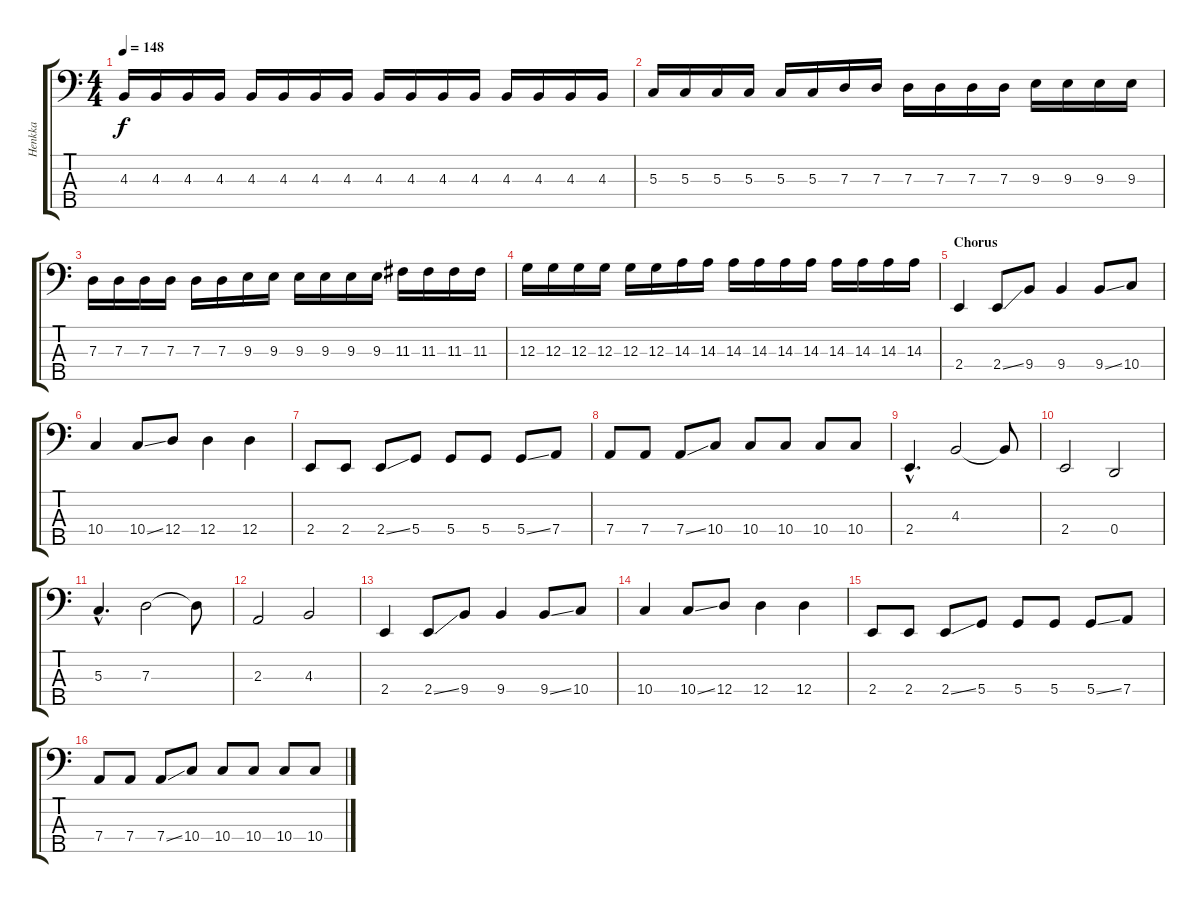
\track ("Henkka" "Henkka") {instrument electricbasspick}
\staff {score tabs}
\tuning (F2 C2 G1 D1 A0) {hide}
\ts (4 4)
\tempo 148
\clef f4
\ks c
4.3.16{dy f} 4.3.16 4.3.16 4.3.16 4.3.16 4.3.16 4.3.16 4.3.16 4.3.16 4.3.16 4.3.16 4.3.16 4.3.16 4.3.16 4.3.16 4.3.16 |
5.3.16 5.3.16 5.3.16 5.3.16 5.3.16 5.3.16 7.3.16 7.3.16 7.3.16 7.3.16 7.3.16 7.3.16 9.3.16 9.3.16 9.3.16 9.3.16 |
7.3.16 7.3.16 7.3.16 7.3.16 7.3.16 7.3.16 9.3.16 9.3.16 9.3.16 9.3.16 9.3.16 9.3.16 11.3.16 11.3.16 11.3.16 11.3.16 |
12.3.16 12.3.16 12.3.16 12.3.16 12.3.16 12.3.16 14.3.16 14.3.16 14.3.16 14.3.16 14.3.16 14.3.16 14.3.16 14.3.16 14.3.16 14.3.16 |
\section ("" "Chorus")
2.4.4 2.4{ss}.8 9.4.8 9.4.4 9.4{ss}.8 10.4.8 |
10.4.4 10.4{ss}.8 12.4.8 12.4.4 12.4.4 |
2.4.8 2.4.8 2.4{ss}.8 5.4.8 5.4.8 5.4.8 5.4{ss}.8 7.4.8 |
7.4.8 7.4.8 7.4{ss}.8 10.4.8 10.4.8 10.4.8 10.4.8 10.4.8 |
2.4{hac}.4{d} 4.3.2 4.3{t}.8 |
2.4.2 0.4.2 |
5.3{hac}.4{d} 7.3.2 7.3{t}.8 |
2.3.2 4.3.2 |
2.4.4 2.4{ss}.8 9.4.8 9.4.4 9.4{ss}.8 10.4.8 |
10.4.4 10.4{ss}.8 12.4.8 12.4.4 12.4.4 |
2.4.8 2.4.8 2.4{ss}.8 5.4.8 5.4.8 5.4.8 5.4{ss}.8 7.4.8 |
7.4.8 7.4.8 7.4{ss}.8 10.4.8 10.4.8 10.4.8 10.4.8 10.4.8
